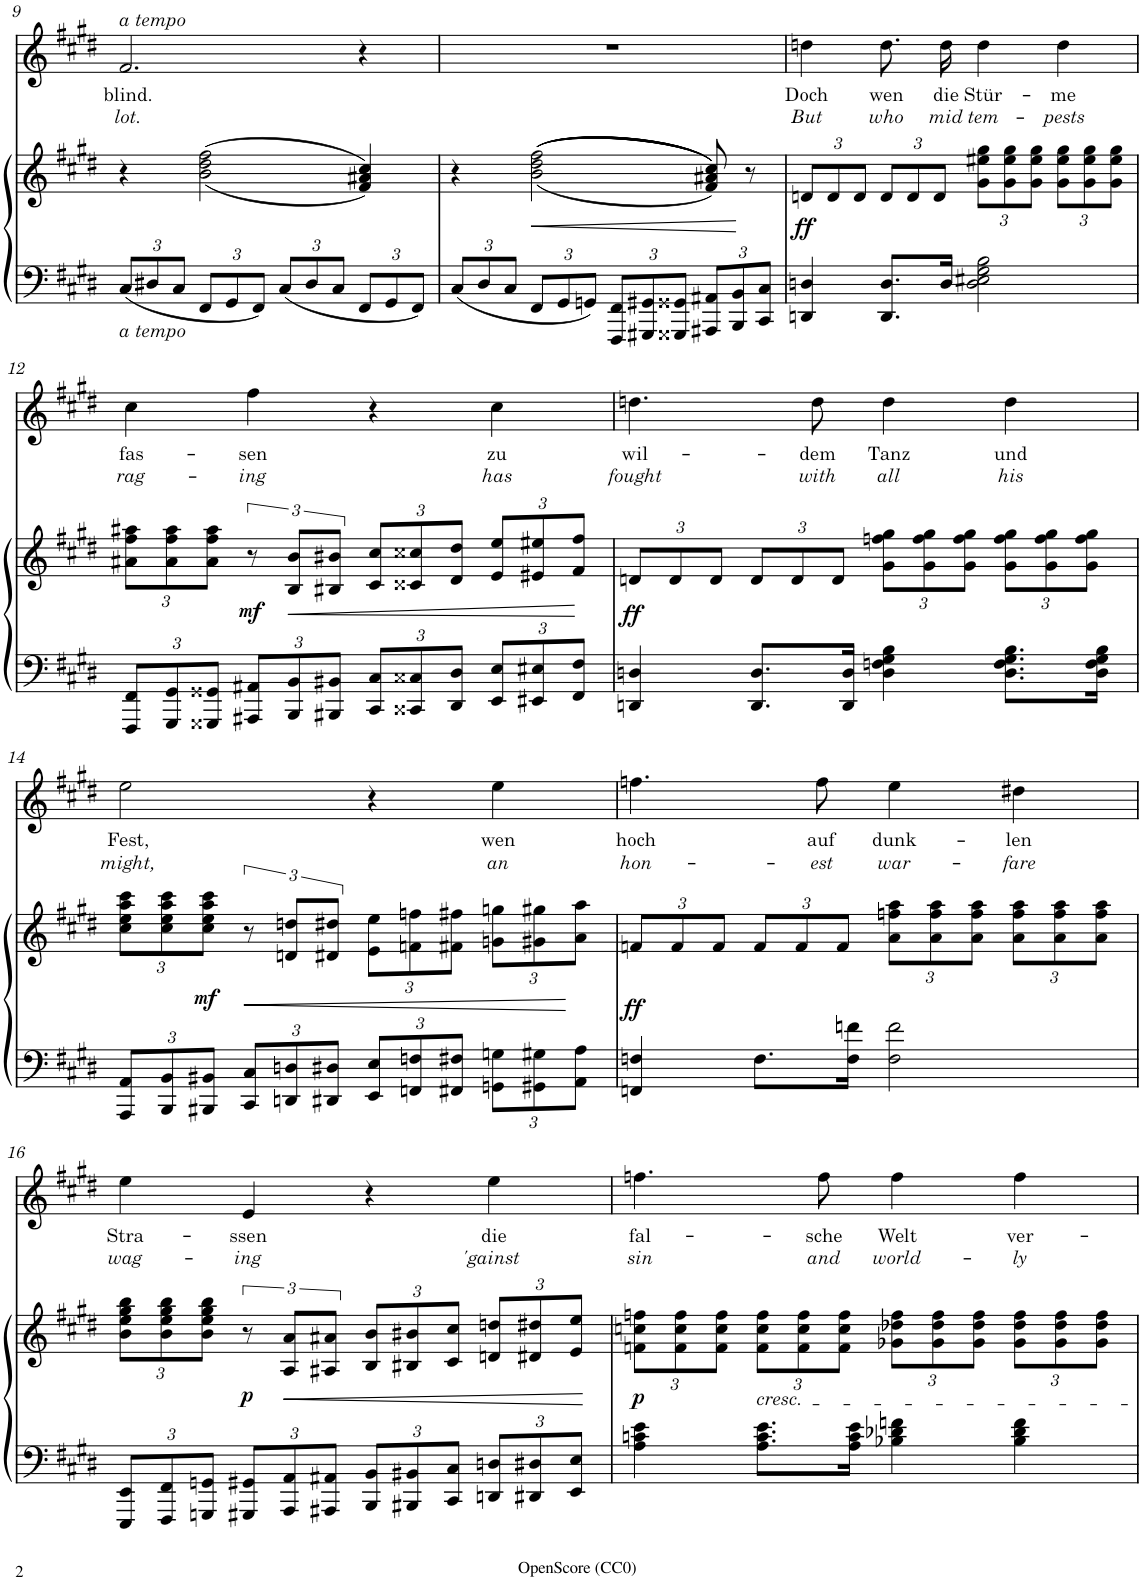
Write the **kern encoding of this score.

**kern	**kern	**dynam	**kern	**text	**text
*part2	*part2	*part2	*part1	*part1	*part1
*staff3	*staff2	*staff2/3	*staff1	*staff1	*staff1
*I"Piano	*	*	*I"Voice	*	*
*I'Pno	*	*	*	*	*
!!LO:PB:g=z
*clefF4	*clefG2	*	*clefG2	*	*
*k[f#c#g#d#]	*k[f#c#g#d#]	*	*k[f#c#g#d#]	*	*
*M4/4	*M4/4	*	*M4/4	*	*
*Xbrackettup	*	*	*	*	*
=9	=9	=9	=9	=9	=9
!	!	!	!LO:TX:a:i:t=a tempo	!	!
!LO:TX:b:i:t=a tempo	!	!	!	!	!
!	!	!	!	!LO:LY:b	!LO:LY:b
12C#/L	4r	.	2.f#/	blind.	lot.
12D#X/	.	.	.	.	.
12C#/J	.	.	.	.	.
12FF#/L	(<(2b\ 2dd#\ 2ff#\	.	.	.	.
12GG#/	.	.	.	.	.
12FF#/J	.	.	.	.	.
12C#/L	.	.	.	.	.
12D#/	.	.	.	.	.
12C#/J	.	.	.	.	.
12FF#/L	4f#/ 4a#X/ 4cc#/))	.	4r	.	.
12GG#/	.	.	.	.	.
12FF#/J	.	.	.	.	.
=10	=10	=10	=10	=10	=10
12C#/L	4r	.	1r	.	.
12D#/	.	.	.	.	.
12C#/J	.	.	.	.	.
!	!	!LO:HP:b	!	!	!
12FF#/L	(<(((2b\ 2dd#\ 2ff#\	<	.	.	.
12GG#/	.	.	.	.	.
12GGn/J	.	.	.	.	.
12FFF#/ 12FF#/L	.	.	.	.	.
12GGG#X/ 12GG#X/	.	.	.	.	.
12GGG##X/ 12GG##X/J	.	.	.	.	.
12AAA#X/ 12AA#X/L	8f#/ 8a#X/ 8cc#/))))	.	.	.	.
12BBB/ 12BB/	.	.	.	.	.
.	8r	[	.	.	.
12CC#/ 12C#/J	.	.	.	.	.
=11	=11	=11	=11	=11	=11
*	*Xbrackettup	*	*	*	*
!	!	!LO:DY:b	!	!LO:LY:b	!LO:LY:b
4DDn/ 4Dn/	12dn/L	ff	4ddn\	Doch	But
.	12d/	.	.	.	.
.	12d/J	.	.	.	.
!	!	!	!	!LO:LY:b	!LO:LY:b
8.DD/ 8.D/L	12d/L	.	8.dd\L	wen	who
.	12d/	.	.	.	.
.	12d/J	.	.	.	.
!	!	!	!	!LO:LY:b	!LO:LY:b
16D/Jk	.	.	16dd\Jk	die	mid
!	!	!	!	!LO:LY:b	!LO:LY:b
2D\ 2E#X\ 2G#\ 2B\	12g#\ 12ee#X\ 12gg#\L	.	4dd\	Stür-	tem-
.	12g#\ 12ee#\ 12gg#\	.	.	.	.
.	12g#\ 12ee#\ 12gg#\J	.	.	.	.
!	!	!	!	!LO:LY:b	!LO:LY:b
.	12g#\ 12ee#\ 12gg#\L	.	4dd\	-me	-pests
.	12g#\ 12ee#\ 12gg#\	.	.	.	.
.	12g#\ 12ee#\ 12gg#\J	.	.	.	.
!!LO:LB:g=z
=12	=12	=12	=12	=12	=12
!	!	!	!	!LO:LY:b	!LO:LY:b
12FFF#/ 12FF#/L	12a#X\ 12ff#\ 12aa#X\L	.	4cc#\	fas-	rag-
12GGG#/ 12GG#/	12a#\ 12ff#\ 12aa#\	.	.	.	.
12GGG##X/ 12GG##X/J	12a#\ 12ff#\ 12aa#\J	.	.	.	.
*	*brackettup	*	*	*	*
!	!	!LO:DY:b	!	!LO:LY:b	!LO:LY:b
12AAA#X/ 12AA#X/L	12r	mf	4ff#\	-sen	-ing
!	!	!LO:HP:b	!	!	!
12BBB/ 12BB/	12B/ 12b/L	<	.	.	.
12BBB#X/ 12BB#X/J	12B#X/ 12b#X/J	.	.	.	.
*	*Xbrackettup	*	*	*	*
12CC#/ 12C#/L	12c#/ 12cc#/L	.	4r	.	.
12CC##X/ 12C##X/	12c##X/ 12cc##X/	.	.	.	.
12DD#/ 12D#/J	12d#/ 12dd#/J	.	.	.	.
!	!	!	!	!LO:LY:b	!LO:LY:b
12EE/ 12E/L	12e/ 12ee/L	.	4cc#\	zu	has
12EE#X/ 12E#X/	12e#X/ 12ee#X/	.	.	.	.
12FF#/ 12F#/J	12f#/ 12ff#/J	.	.	.	.
=13	=13	=13	=13	=13	=13
!	!	!LO:DY:b	!	!LO:LY:b	!LO:LY:b
4DDn/ 4Dn/	12dn/L	ff	4.ddn\	wil-	fought
.	12d/	[	.	.	.
.	12d/J	.	.	.	.
8.DD/ 8.D/L	12d/L	.	.	.	.
.	12d/	.	.	.	.
!	!	!	!	!LO:LY:b	!LO:LY:b
.	.	.	8dd\	-dem	with
.	12d/J	.	.	.	.
16DD/ 16D/Jk	.	.	.	.	.
!	!	!	!	!LO:LY:b	!LO:LY:b
4D\ 4Fn\ 4G#\ 4B\	12g#\ 12ffn\ 12gg#\L	.	4dd\	Tanz	all
.	12g#\ 12ff\ 12gg#\	.	.	.	.
.	12g#\ 12ff\ 12gg#\J	.	.	.	.
!	!	!	!	!LO:LY:b	!LO:LY:b
8.D\ 8.F\ 8.G#\ 8.B\L	12g#\ 12ff\ 12gg#\L	.	4dd\	und	his
.	12g#\ 12ff\ 12gg#\	.	.	.	.
.	12g#\ 12ff\ 12gg#\J	.	.	.	.
16D\ 16F\ 16G#\ 16B\Jk	.	.	.	.	.
!!LO:LB:g=z
=14	=14	=14	=14	=14	=14
!	!	!	!	!LO:LY:b	!LO:LY:b
12AAA/ 12AA/L	12cc#\ 12ee\ 12aa\ 12ccc#\L	.	2ee\	Fest,	might,
12BBB/ 12BB/	12cc#\ 12ee\ 12aa\ 12ccc#\	.	.	.	.
!	!	!LO:DY:b	!	!	!
12BBB#X/ 12BB#X/J	12cc#\ 12ee\ 12aa\ 12ccc#\J	mf	.	.	.
*	*brackettup	*	*	*	*
!	!	!LO:HP:b	!	!	!
12CC#/ 12C#/L	12r	<	.	.	.
12DDn/ 12Dn/	12dn/ 12ddn/L	.	.	.	.
12DD#X/ 12D#X/J	12d#X/ 12dd#X/J	.	.	.	.
*	*Xbrackettup	*	*	*	*
12EE/ 12E/L	12e\ 12ee\L	.	4r	.	.
12FFn/ 12Fn/	12fn\ 12ffn\	.	.	.	.
12FF#X/ 12F#X/J	12f#X\ 12ff#X\J	.	.	.	.
!	!	!	!	!LO:LY:b	!LO:LY:b
12GGn\ 12Gn\L	12gn\ 12ggn\L	.	4ee\	wen	an
12GG#X\ 12G#X\	12g#X\ 12gg#X\	.	.	.	.
12AA\ 12A\J	12a\ 12aa\J	[	.	.	.
=15	=15	=15	=15	=15	=15
!	!	!LO:DY:b	!	!LO:LY:b	!LO:LY:b
4FFn/ 4Fn/	12fn/L	ff	4.ffn\	hoch	hon-
.	12f/	.	.	.	.
.	12f/J	.	.	.	.
8.F\L	12f/L	.	.	.	.
.	12f/	.	.	.	.
!	!	!	!	!LO:LY:b	!LO:LY:b
.	.	.	8ff\	auf	-est
.	12f/J	.	.	.	.
16F\ 16fn\Jk	.	.	.	.	.
!	!	!	!	!LO:LY:b	!LO:LY:b
2F\ 2f\	12a\ 12ffn\ 12aa\L	.	4ee\	dunk-	war-
.	12a\ 12ff\ 12aa\	.	.	.	.
.	12a\ 12ff\ 12aa\J	.	.	.	.
!	!	!	!	!LO:LY:b	!LO:LY:b
.	12a\ 12ff\ 12aa\L	.	4dd#X\	-len	-fare
.	12a\ 12ff\ 12aa\	.	.	.	.
.	12a\ 12ff\ 12aa\J	.	.	.	.
!!LO:LB:g=z
=16	=16	=16	=16	=16	=16
!	!	!	!	!LO:LY:b	!LO:LY:b
12EEE/ 12EE/L	12b\ 12ee\ 12gg#\ 12bb\L	.	4ee\	Stra-	wag-
12FFF#/ 12FF#/	12b\ 12ee\ 12gg#\ 12bb\	.	.	.	.
12GGGn/ 12GGn/J	12b\ 12ee\ 12gg#\ 12bb\J	.	.	.	.
*	*brackettup	*	*	*	*
!	!	!LO:DY:b	!	!LO:LY:b	!LO:LY:b
12GGG#X/ 12GG#X/L	12r	p	4e/	-ssen	-ing
!	!	!LO:HP:b	!	!	!
12AAA/ 12AA/	12A/ 12a/L	<	.	.	.
12AAA#X/ 12AA#X/J	12A#X/ 12a#X/J	.	.	.	.
*	*Xbrackettup	*	*	*	*
12BBB/ 12BB/L	12B/ 12b/L	.	4r	.	.
12BBB#X/ 12BB#X/	12B#X/ 12b#X/	.	.	.	.
12CC#/ 12C#/J	12c#/ 12cc#/J	.	.	.	.
!	!	!	!	!LO:LY:b	!LO:LY:b
12DDn/ 12Dn/L	12dn/ 12ddn/L	.	4ee\	die	'gainst
12DD#X/ 12D#X/	12d#X/ 12dd#X/	.	.	.	.
12EE/ 12E/J	12e/ 12ee/J	.	.	.	.
=17	=17	=17	=17	=17	=17
!	!	!LO:DY:b	!	!LO:LY:b	!LO:LY:b
4A\ 4cn\ 4e\	12fn\ 12ccn\ 12ffn\L	p	4.ffn\	fal-	sin
.	12f\ 12cc\ 12ff\	[	.	.	.
.	12f\ 12cc\ 12ff\J	.	.	.	.
!	!LO:TX:b:i:t=cresc.	!	!	!	!
8.A\ 8.c\ 8.e\L	12f\ 12cc\ 12ff\L	.	.	.	.
.	12f\ 12cc\ 12ff\	.	.	.	.
!	!	!	!	!LO:LY:b	!LO:LY:b
.	.	.	8ff\	-sche	and
.	12f\ 12cc\ 12ff\J	.	.	.	.
16A\ 16c\ 16e\Jk	.	.	.	.	.
!	!	!	!	!LO:LY:b	!LO:LY:b
4B-X\ 4d-X\ 4fn\	12g-X\ 12dd-X\ 12ff\L	.	4ff\	Welt	world-
.	12g-\ 12dd-\ 12ff\	.	.	.	.
.	12g-\ 12dd-\ 12ff\J	.	.	.	.
!	!	!	!	!LO:LY:b	!LO:LY:b
4B-\ 4d-\ 4f\	12g-\ 12dd-\ 12ff\L	.	4ff\	ver-	-ly
.	12g-\ 12dd-\ 12ff\	.	.	.	.
.	12g-\ 12dd-\ 12ff\J	.	.	.	.
=	=	=	=	=	=
*-	*-	*-	*-	*-	*-
